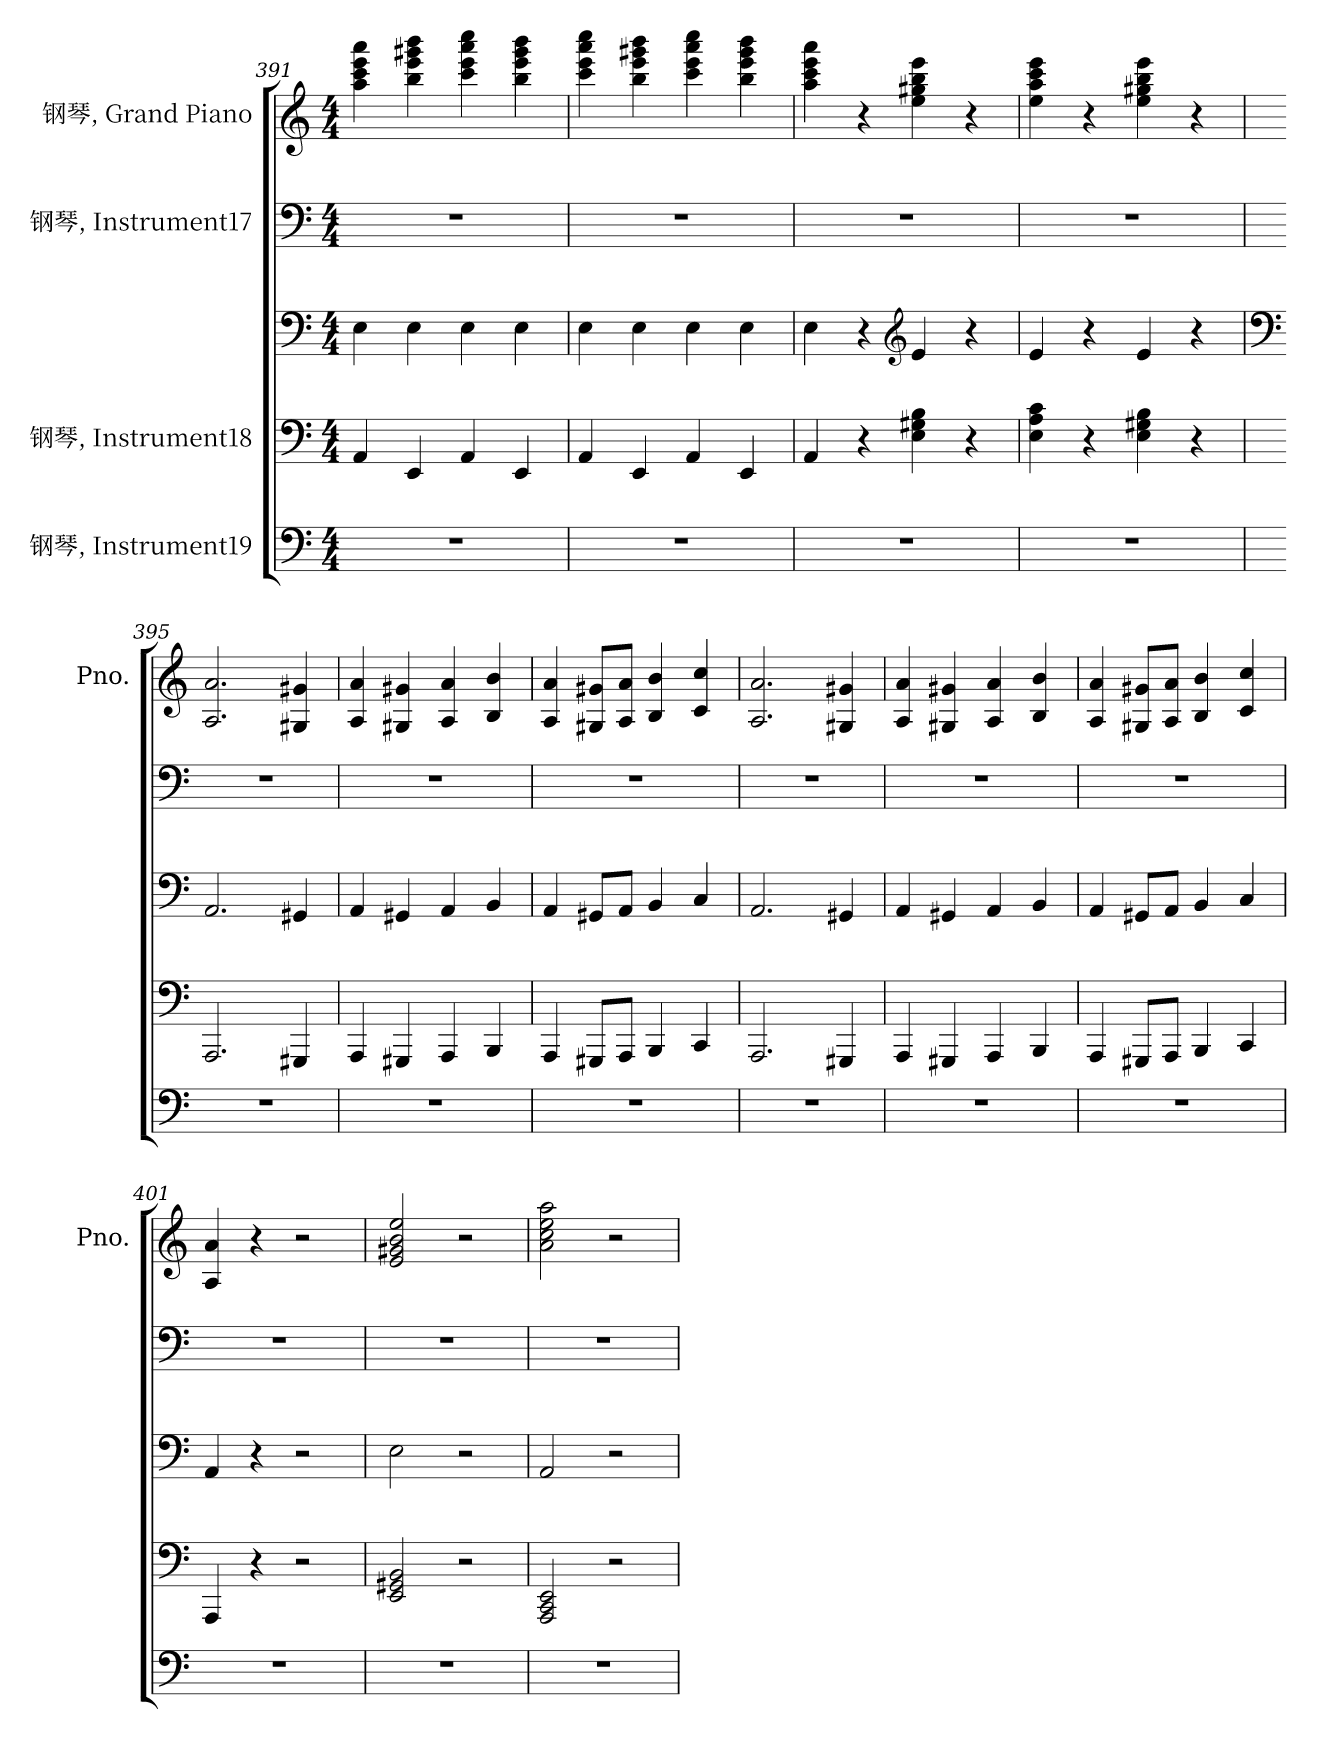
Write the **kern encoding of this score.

**kern	**kern	**kern	**kern	**kern
*part4	*part3	*part3	*part2	*part1
*staff5	*staff4	*staff3	*staff2	*staff1
*I"钢琴, Instrument19	*I"钢琴, Instrument18	*	*I"钢琴, Instrument17	*I"钢琴, Grand Piano
*	*	*	*	*I'Pno.
*clefF4	*clefF4	*clefF4	*clefF4	*clefG2
*k[]	*k[]	*k[]	*k[]	*k[]
*M4/4	*M4/4	*M4/4	*M4/4	*M4/4
=391	=391	=391	=391	=391
1r	4AA/	4E\	1r	4aa\ 4ccc\ 4eee\ 4aaa\
.	4EE/	4E\	.	4bb\ 4eee\ 4ggg#X\ 4bbb\
.	4AA/	4E\	.	4ccc\ 4eee\ 4aaa\ 4cccc\
.	4EE/	4E\	.	4bb\ 4eee\ 4ggg#\ 4bbb\
=392	=392	=392	=392	=392
1r	4AA/	4E\	1r	4ccc\ 4eee\ 4aaa\ 4cccc\
.	4EE/	4E\	.	4bb\ 4eee\ 4ggg#X\ 4bbb\
.	4AA/	4E\	.	4ccc\ 4eee\ 4aaa\ 4cccc\
.	4EE/	4E\	.	4bb\ 4eee\ 4ggg#\ 4bbb\
=393	=393	=393	=393	=393
1r	4AA/	4E\	1r	4aa\ 4ccc\ 4eee\ 4aaa\
.	4r	4r	.	4r
*	*	*clefG2	*	*
.	4E\ 4G#X\ 4B\	4e/	.	4ee\ 4gg#X\ 4bb\ 4eee\
.	4r	4r	.	4r
=394	=394	=394	=394	=394
1r	4E\ 4A\ 4c\	4e/	1r	4ee\ 4aa\ 4ccc\ 4eee\
.	4r	4r	.	4r
.	4E\ 4G#X\ 4B\	4e/	.	4ee\ 4gg#X\ 4bb\ 4eee\
.	4r	4r	.	4r
=395	=395	=395	=395	=395
*	*	*clefF4	*	*
1r	2.AAA/	2.AA/	1r	2.A/ 2.a/
.	4GGG#X/	4GG#X/	.	4G#X/ 4g#X/
!!LO:PB:g=z
=396	=396	=396	=396	=396
1r	4AAA/	4AA/	1r	4A/ 4a/
.	4GGG#X/	4GG#X/	.	4G#X/ 4g#X/
.	4AAA/	4AA/	.	4A/ 4a/
.	4BBB/	4BB/	.	4B/ 4b/
=397	=397	=397	=397	=397
1r	4AAA/	4AA/	1r	4A/ 4a/
.	8GGG#X/L	8GG#X/L	.	8G#X/ 8g#X/L
.	8AAA/J	8AA/J	.	8A/ 8a/J
.	4BBB/	4BB/	.	4B/ 4b/
.	4CC/	4C/	.	4c/ 4cc/
=398	=398	=398	=398	=398
1r	2.AAA/	2.AA/	1r	2.A/ 2.a/
.	4GGG#X/	4GG#X/	.	4G#X/ 4g#X/
=399	=399	=399	=399	=399
1r	4AAA/	4AA/	1r	4A/ 4a/
.	4GGG#X/	4GG#X/	.	4G#X/ 4g#X/
.	4AAA/	4AA/	.	4A/ 4a/
.	4BBB/	4BB/	.	4B/ 4b/
=400	=400	=400	=400	=400
1r	4AAA/	4AA/	1r	4A/ 4a/
.	8GGG#X/L	8GG#X/L	.	8G#X/ 8g#X/L
.	8AAA/J	8AA/J	.	8A/ 8a/J
.	4BBB/	4BB/	.	4B/ 4b/
.	4CC/	4C/	.	4c/ 4cc/
=401	=401	=401	=401	=401
1r	4AAA/	4AA/	1r	4A/ 4a/
.	4r	4r	.	4r
.	2r	2r	.	2r
=402	=402	=402	=402	=402
1r	2EE/ 2GG#X/ 2BB/	2E\	1r	2e/ 2g#X/ 2b/ 2ee/
.	2r	2r	.	2r
!!LO:LB:g=z
=403	=403	=403	=403	=403
1r	2AAA/ 2CC/ 2EE/	2AA/	1r	2a\ 2cc\ 2ee\ 2aa\
.	2r	2r	.	2r
=	=	=	=	=
*-	*-	*-	*-	*-
